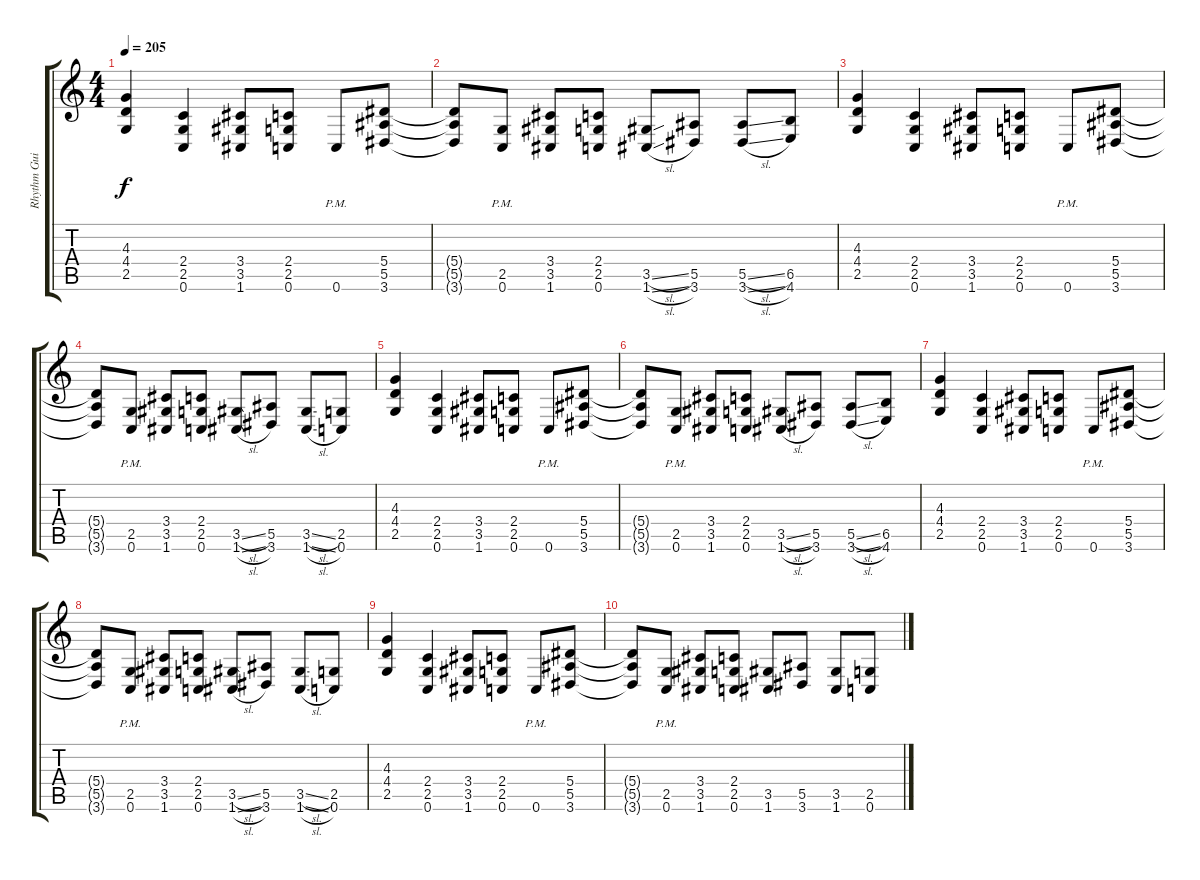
\track ("Rhythm Guitar" "Rhythm Gui") {instrument distortionguitar}
\staff {score tabs}
\tuning (C4 G3 Eb3 Bb2 F2 C2) {hide}
\ts (4 4)
\tempo 205
\clef g2
\ks c
(4.3 4.4 2.5).4{dy f} (2.4 2.5 0.6).4 (3.4 3.5 1.6).8 (2.4 2.5 0.6).8 0.6{pm}.8 (5.4 5.5 3.6).8 |
(5.4{t} 5.5{t} 3.6{t}).8 (2.5 0.6{pm}).8 (3.4 3.5 1.6).8 (2.4 2.5 0.6).8 (3.5{sl} 1.6{sl}).8 (5.5 3.6).8 (5.5{sl} 3.6{sl}).8 (6.5 4.6).8 |
(4.3 4.4 2.5).4 (2.4 2.5 0.6).4 (3.4 3.5 1.6).8 (2.4 2.5 0.6).8 0.6{pm}.8 (5.4 5.5 3.6).8 |
(5.4{t} 5.5{t} 3.6{t}).8 (2.5 0.6{pm}).8 (3.4 3.5 1.6).8 (2.4 2.5 0.6).8 (3.5{sl} 1.6{sl}).8 (5.5 3.6).8 (3.5{sl} 1.6{sl}).8 (2.5 0.6).8 |
(4.3 4.4 2.5).4 (2.4 2.5 0.6).4 (3.4 3.5 1.6).8 (2.4 2.5 0.6).8 0.6{pm}.8 (5.4 5.5 3.6).8 |
(5.4{t} 5.5{t} 3.6{t}).8 (2.5 0.6{pm}).8 (3.4 3.5 1.6).8 (2.4 2.5 0.6).8 (3.5{sl} 1.6{sl}).8 (5.5 3.6).8 (5.5{sl} 3.6{sl}).8 (6.5 4.6).8 |
(4.3 4.4 2.5).4 (2.4 2.5 0.6).4 (3.4 3.5 1.6).8 (2.4 2.5 0.6).8 0.6{pm}.8 (5.4 5.5 3.6).8 |
(5.4{t} 5.5{t} 3.6{t}).8 (2.5 0.6{pm}).8 (3.4 3.5 1.6).8 (2.4 2.5 0.6).8 (3.5{sl} 1.6{sl}).8 (5.5 3.6).8 (3.5{sl} 1.6{sl}).8 (2.5 0.6).8 |
(4.3 4.4 2.5).4 (2.4 2.5 0.6).4 (3.4 3.5 1.6).8 (2.4 2.5 0.6).8 0.6{pm}.8 (5.4 5.5 3.6).8 |
(5.4{t} 5.5{t} 3.6{t}).8 (2.5 0.6{pm}).8 (3.4 3.5 1.6).8 (2.4 2.5 0.6).8 (3.5 1.6).8 (5.5 3.6).8 (3.5 1.6).8 (2.5 0.6).8
